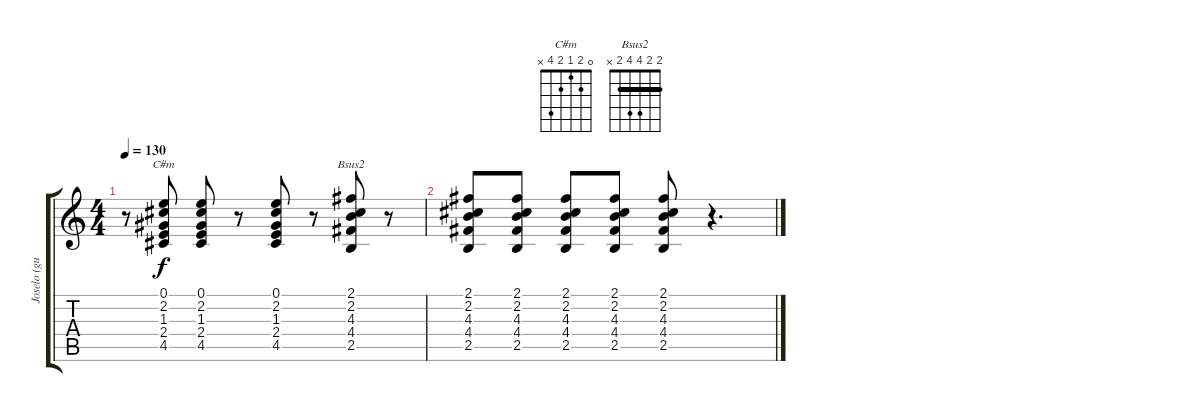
\track ("Joselo (guitarra)" "Joselo (gu") {instrument electricguitarjazz}
\staff {score tabs}
\tuning (E4 B3 G3 D3 A2 E2) {hide}
\chord ("C#m" 0 2 1 2 4 x)
\chord ("Bsus2" 2 2 4 4 2 x) {barre 2}
\ts (4 4)
\tempo 130
\clef g2
\ks c
r.8{dy f} (0.1 2.2 1.3 2.4 4.5).8{ch "C#m"} (0.1 2.2 1.3 2.4 4.5).8 r.8 (0.1 2.2 1.3 2.4 4.5).8 r.8 (2.1 2.2 4.3 4.4 2.5).8{ch "Bsus2"} r.8 |
(2.1 2.2 4.3 4.4 2.5).8 (2.1 2.2 4.3 4.4 2.5).8 (2.1 2.2 4.3 4.4 2.5).8 (2.1 2.2 4.3 4.4 2.5).8 (2.1 2.2 4.3 4.4 2.5).8 r.4{d}
